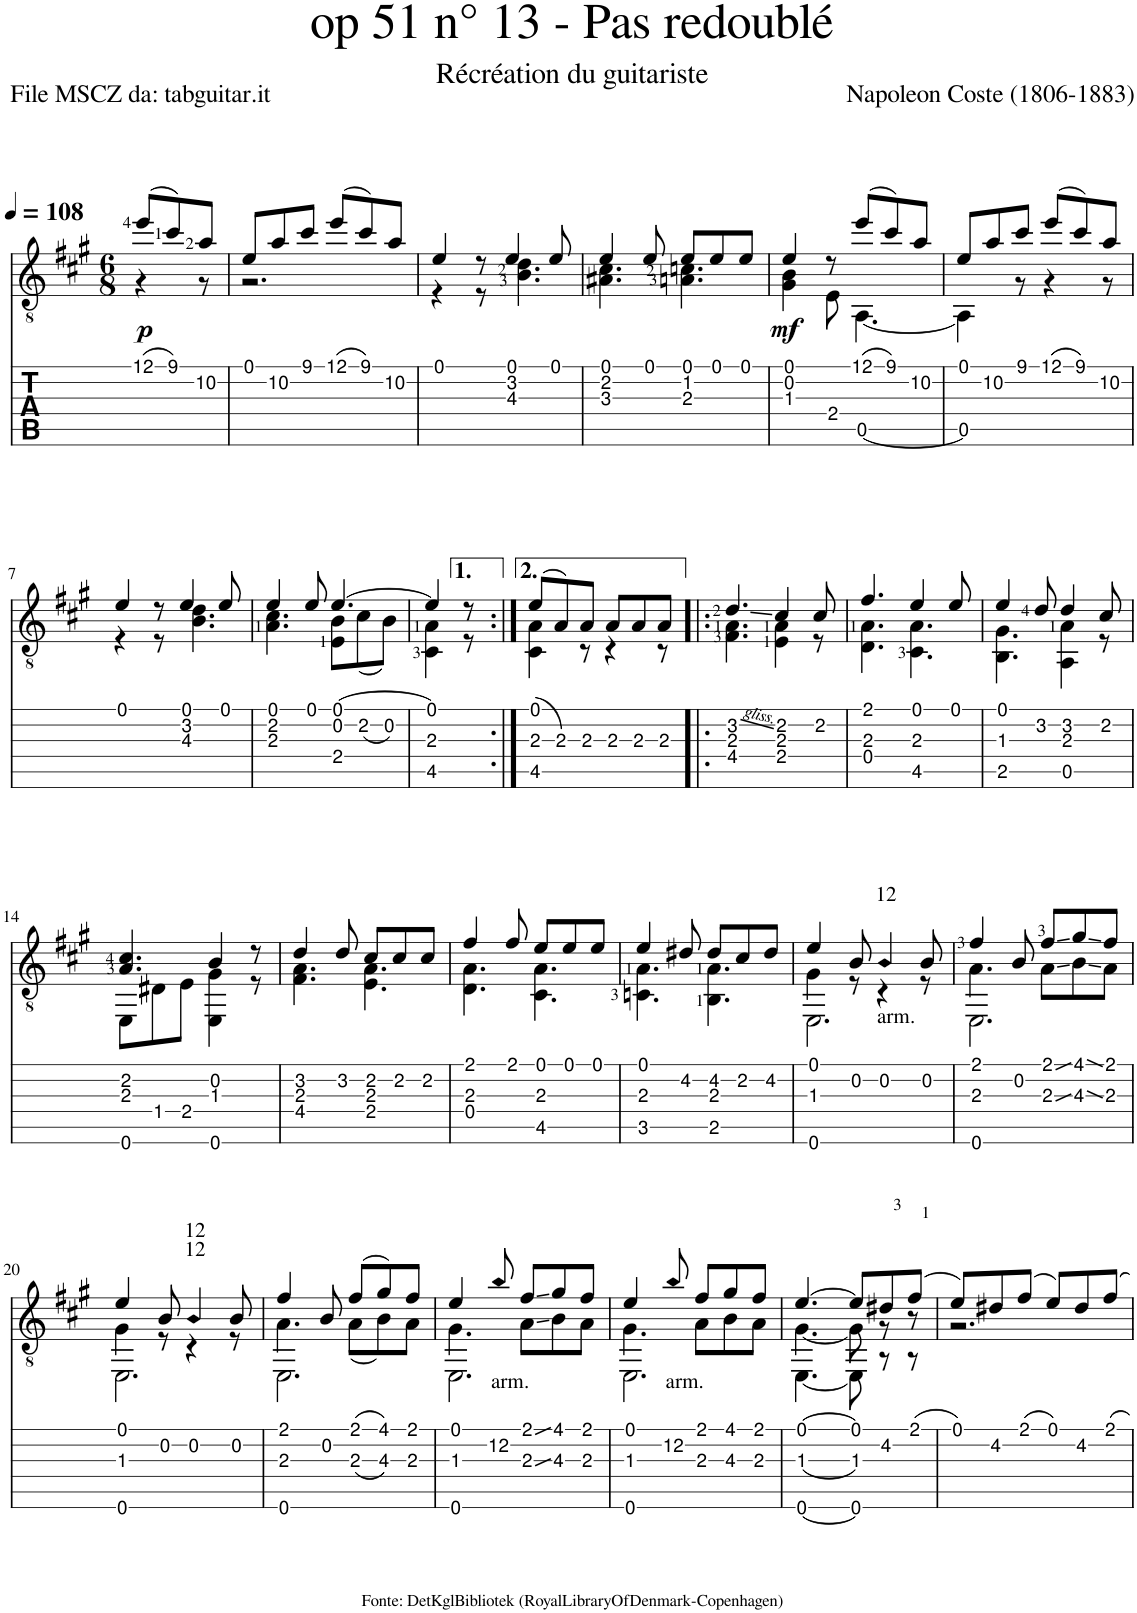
**kern	**kern	**dynam
*part1	*part1	*part1
*staff2	*staff1	*staff1/2
*I"Guitar	*	*
*I'Guit.	*	*
*stria6	*	*
*	*clefGv2	*
*k[f#c#g#]	*k[f#c#g#]	*
*M6/8	*M6/8	*
*MM108	*MM108	*
=1	=1	=1
*^	*^	*
!	!	!	!	!LO:DY:b
8eeL	4r	(8ee/L	4r	p
8cc#	.	8cc#/)	.	.
8aJ	8r	8a/J	8r	.
=2	=2	=2	=2	=2
8eL	2.r	8e/L	2.r	.
8a	.	8a/	.	.
8cc#J	.	8cc#/J	.	.
8eeL	.	(8ee/L	.	.
8cc#	.	8cc#/)	.	.
8aJ	.	8a/J	.	.
=3	=3	=3	=3	=3
4e	4r	4e/	4r	.
8r	8r	8r	8r	.
4e	4.B 4.d	4e/	4.B\ 4.d\	.
8e	.	8e/	.	.
=4	=4	=4	=4	=4
4e	4.A# 4.c#	4e/	4.A#X\ 4.c#\	.
8e	.	8e/	.	.
8eL	4.A 4.c	8e/L	4.An\ 4.cn\	.
8e	.	8e/	.	.
8eJ	.	8e/J	.	.
=5	=5	=5	=5	=5
!	!	!	!	!LO:DY:b
4e	4G# 4B	4e/	4G#\ 4B\	mf
8r	8E	8r	8E\	.
8eeL	[4.AA	(8ee/L	[4.AA\	.
8cc#	.	8cc#/)	.	.
8aJ	.	8a/J	.	.
=6	=6	=6	=6	=6
8eL	4AA]	8e/L	4AA\]	.
8a	.	8a/	.	.
8cc#J	8r	8cc#/J	8r	.
8eeL	4r	(8ee/L	4r	.
8cc#	.	8cc#/)	.	.
8aJ	8r	8a/J	8r	.
!!LO:LB:g=z	!!
=7	=7	=7	=7	=7
4e	4r	4e/	4r	.
8r	8r	8r	8r	.
4e	4.B 4.d	4e/	4.B\ 4.d\	.
8e	.	8e/	.	.
=8	=8	=8	=8	=8
4e	4.A 4.c#	4e/	4.A\ 4.c#\	.
8e	.	8e/	.	.
[4.e	8E\ 8B\L	[4.e/	8E\ 8B\L	.
.	8c#	.	(8c#\	.
.	8BJ	.	8B\J)	.
=9	=9	=9	=9	=9
4e]	4C# 4A	4e/]	4C#\ 4A\	.
8r	8r	8r	8r	.
=10:|!	=10:|!	=10:|!	=10:|!	=10:|!
8eL	4C# 4A	(8e/L	4C#\ 4A\	.
8A	.	8A/)	.	.
8AJ	8r	8A/J	8r	.
8AL	4r	8A/L	4r	.
8A	.	8A/	.	.
8AJ	8r	8A/J	8r	.
=11!|:	=11!|:	=11!|:	=11!|:	=11!|:
4.d	4.F# 4.A	4.d/	4.F#\ 4.A\	.
4c#	4E 4A	4c#/	4E\ 4A\	.
8c#	8r	8c#/	8r	.
=12	=12	=12	=12	=12
4.f#	4.D 4.A	4.f#/	4.D\ 4.A\	.
4e	4.C# 4.A	4e/	4.C#\ 4.A\	.
8e	.	8e/	.	.
=13	=13	=13	=13	=13
4e	4.BB 4.G#	4e/	4.BB\ 4.G#\	.
8d	.	8d/	.	.
4d	4AA 4A	4d/	4AA\ 4A\	.
8c#	8r	8c#/	8r	.
!!LO:LB:g=z	!!
=14	=14	=14	=14	=14
4.A 4.c#	8EEL	4.A/ 4.c#/	8EE\L	.
.	8D#	.	8D#X\	.
.	8EJ	.	8E\J	.
4B	4EE 4G#	4B/	4EE\ 4G#\	.
8r	8r	8r	8r	.
=15	=15	=15	=15	=15
4d	4.F# 4.A	4d/	4.F#\ 4.A\	.
8d	.	8d/	.	.
8c#L	4.E 4.A	8c#/L	4.E\ 4.A\	.
8c#	.	8c#/	.	.
8c#J	.	8c#/J	.	.
=16	=16	=16	=16	=16
4f#	4.D 4.A	4f#/	4.D\ 4.A\	.
8f#	.	8f#/	.	.
8eL	4.C# 4.A	8e/L	4.C#\ 4.A\	.
8e	.	8e/	.	.
8eJ	.	8e/J	.	.
=17	=17	=17	=17	=17
4e	4.C 4.A	4e/	4.Cn\ 4.A\	.
8d#	.	8d#X/	.	.
8d#L	4.BB 4.A	8d#/L	4.BB\ 4.A\	.
8c#	.	8c#/	.	.
8d#J	.	8d#/J	.	.
=18	=18	=18	=18	=18
*	*^	*	*^	*
4e	4G#	2.EE	4e/	4G#\	2.EE\	.
8B	8r	.	8B/	8r	.	.
!	!	!	!LO:TX:a:t=12	!	!	!
!LO:TX:a:t=arm.	!	!	!	!	!	!
4B	4r	.	4B/	4r	.	.
8B	8r	.	8B/	8r	.	.
=19	=19	=19	=19	=19	=19	=19
4f#	4.A	2.EE	4f#/	4.A\	2.EE\	.
8B	.	.	8B/	.	.	.
8f#L	8AL	.	8f#/L	8A\L	.	.
8g#	8B	.	8g#/	8B\	.	.
8f#J	8AJ	.	8f#/J	8A\J	.	.
!!LO:LB:g=z	!!	!!
=20	=20	=20	=20	=20	=20	=20
4e	4G#	2.EE	4e/	4G#\	2.EE\	.
8B	8r	.	8B/	8r	.	.
!	!	!	!LO:TX:a:t=12	!	!	!
!	!	!	!LO:TX:a:t=12	!	!	!
4B	4r	.	4B/	4r	.	.
8B	8r	.	8B/	8r	.	.
=21	=21	=21	=21	=21	=21	=21
4f#	4.A	2.EE	4f#/	4.A\	2.EE\	.
8B	.	.	8B/	.	.	.
8f#L	8AL	.	(8f#/L	(8A\L	.	.
8g#	8B	.	8g#/)	8B\)	.	.
8f#J	8AJ	.	8f#/J	8A\J	.	.
=22	=22	=22	=22	=22	=22	=22
4e	4.G#	2.EE	4e/	4.G#\	2.EE\	.
!LO:TX:a:t=arm.	!	!	!	!	!	!
8b	.	.	8b/	.	.	.
8f#L	8AL	.	8f#/L	8A\L	.	.
8g#	8B	.	8g#/	8B\	.	.
8f#J	8AJ	.	8f#/J	8A\J	.	.
=23	=23	=23	=23	=23	=23	=23
4e	4.G#	2.EE	4e/	4.G#\	2.EE\	.
!LO:TX:a:t=arm.	!	!	!	!	!	!
8b	.	.	8b/	.	.	.
8f#L	8AL	.	8f#/L	8A\L	.	.
8g#	8B	.	8g#/	8B\	.	.
8f#J	8AJ	.	8f#/J	8A\J	.	.
=24	=24	=24	=24	=24	=24	=24
[4.e	[4.G#	[4.EE	[4.e/	[4.G#\	[4.EE\	.
8eL]	8G#]	8EE]	8e/L]	8G#\]	8EE\]	.
8d#	8r	8r	8d#X/	8r	8r	.
8f#J	8r	8r	(8f#/J	8r	8r	.
*	*v	*v	*	*	*	*
*	*	*	*v	*v	*
=25	=25	=25	=25	=25
8eL	2.r	8e/L)	2.r	.
8d#	.	8d#X/	.	.
8f#J	.	(8f#/J	.	.
8eL	.	8e/L)	.	.
8d#	.	8d#/	.	.
8f#J	.	8f#/J	.	.
*v	*v	*	*	*
*	*v	*v	*
=	=	=
*-	*-	*-
